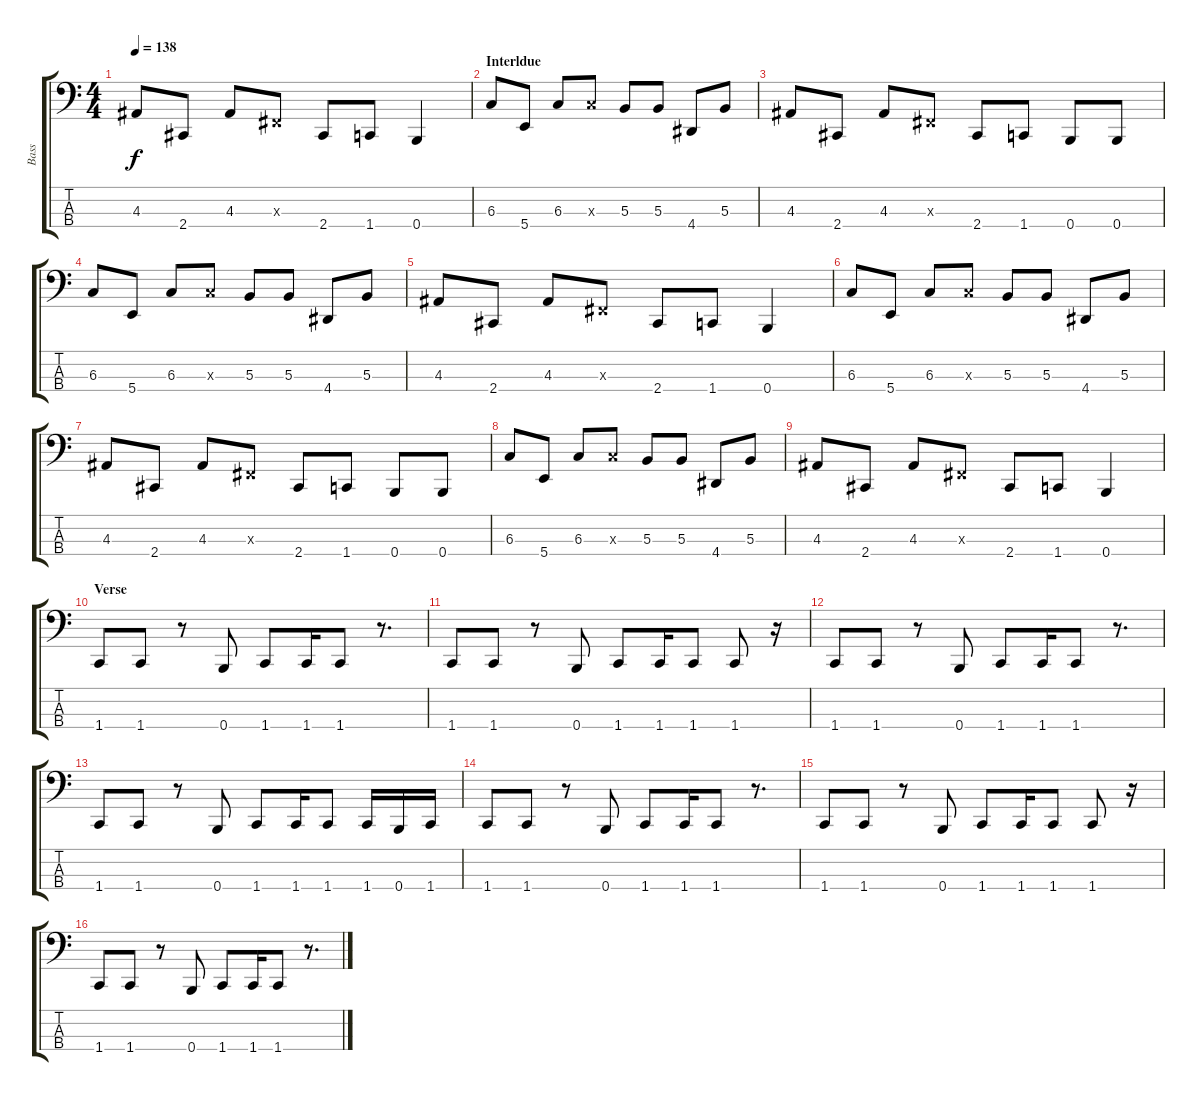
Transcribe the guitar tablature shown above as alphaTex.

\track ("Bass" "Bass") {instrument electricbasspick}
\staff {score tabs}
\tuning (E2 B1 Gb1 B0) {hide}
\ts (4 4)
\tempo 138
\clef f4
\ks c
4.3.8{dy f} 2.4.8 4.3.8 0.3{x}.8 2.4.8 1.4.8 0.4.4 |
\section ("" "Interldue")
6.3.8 5.4.8 6.3.8 6.3{x}.8 5.3.8 5.3.8 4.4.8 5.3.8 |
4.3.8 2.4.8 4.3.8 0.3{x}.8 2.4.8 1.4.8 0.4.8 0.4.8 |
6.3.8 5.4.8 6.3.8 6.3{x}.8 5.3.8 5.3.8 4.4.8 5.3.8 |
4.3.8 2.4.8 4.3.8 0.3{x}.8 2.4.8 1.4.8 0.4.4 |
6.3.8 5.4.8 6.3.8 6.3{x}.8 5.3.8 5.3.8 4.4.8 5.3.8 |
4.3.8 2.4.8 4.3.8 0.3{x}.8 2.4.8 1.4.8 0.4.8 0.4.8 |
6.3.8 5.4.8 6.3.8 6.3{x}.8 5.3.8 5.3.8 4.4.8 5.3.8 |
4.3.8 2.4.8 4.3.8 0.3{x}.8 2.4.8 1.4.8 0.4.4 |
\section ("" "Verse")
1.4.8 1.4.8 r.8 0.4.8 1.4.8 1.4.16 1.4.8 r.8{d} |
1.4.8 1.4.8 r.8 0.4.8 1.4.8 1.4.16 1.4.8 1.4.8 r.16 |
1.4.8 1.4.8 r.8 0.4.8 1.4.8 1.4.16 1.4.8 r.8{d} |
1.4.8 1.4.8 r.8 0.4.8 1.4.8 1.4.16 1.4.8 1.4.16 0.4.16 1.4.16 |
1.4.8 1.4.8 r.8 0.4.8 1.4.8 1.4.16 1.4.8 r.8{d} |
1.4.8 1.4.8 r.8 0.4.8 1.4.8 1.4.16 1.4.8 1.4.8 r.16 |
1.4.8 1.4.8 r.8 0.4.8 1.4.8 1.4.16 1.4.8 r.8{d}
